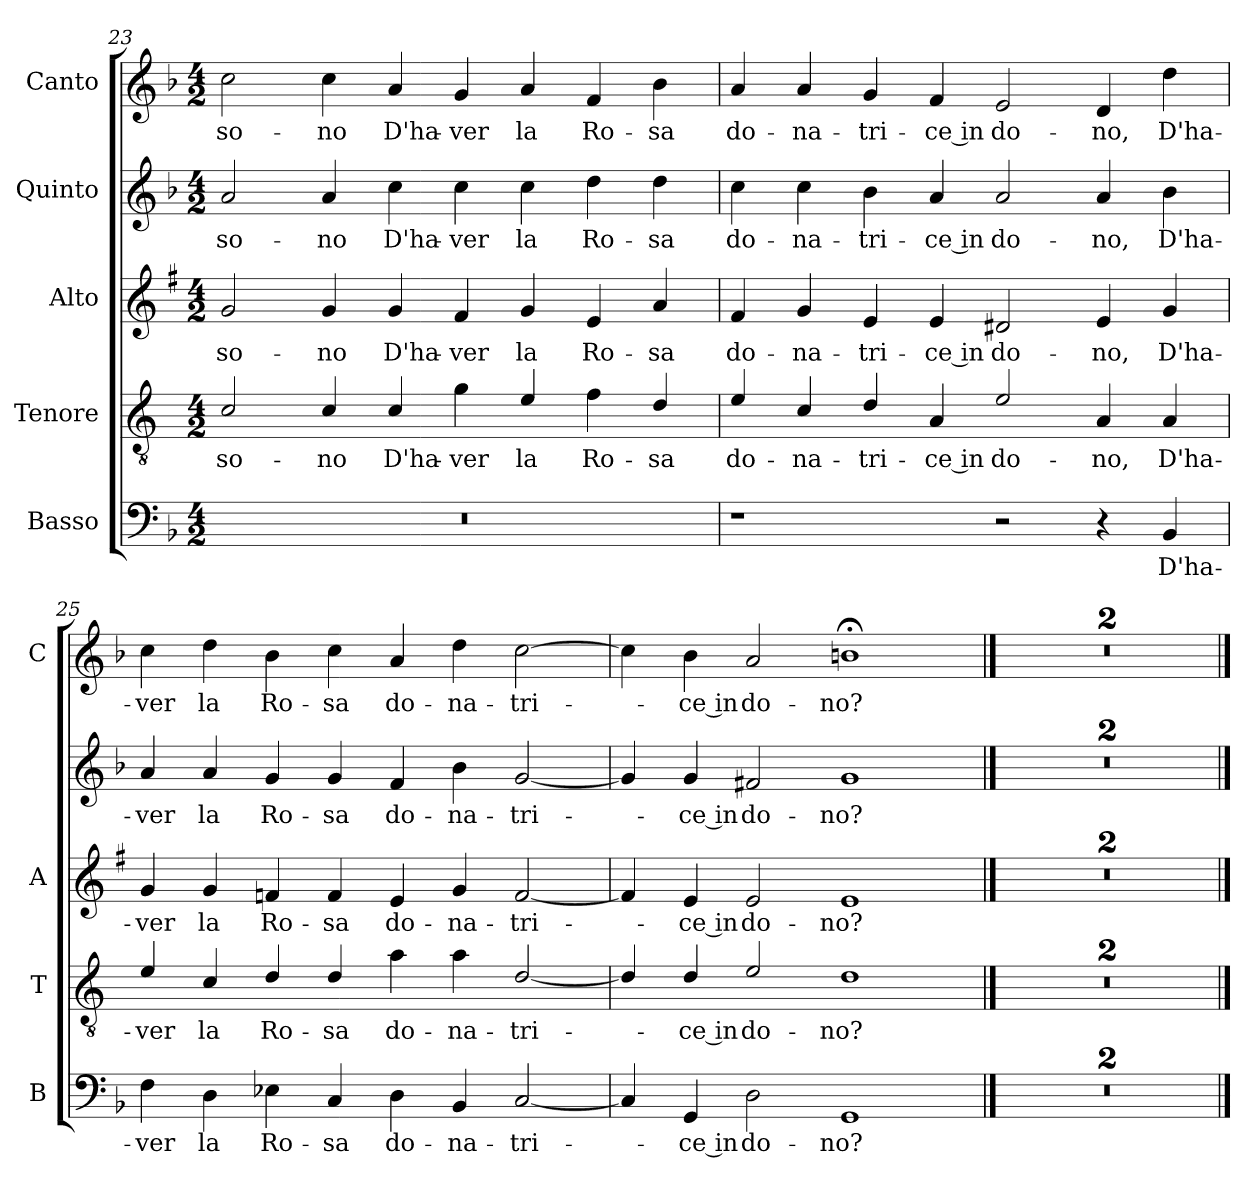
**kern	**text	**kern	**text	**kern	**text	**kern	**text	**kern	**text
*part5	*part5	*part4	*part4	*part3	*part3	*part2	*part2	*part1	*part1
*staff5	*staff5	*staff4	*staff4	*staff3	*staff3	*staff2	*staff2	*staff1	*staff1
*I"Basso	*	*I"Tenore	*	*I"Alto	*	*I"Quinto	*	*I"Canto	*
*I'B	*	*I'T	*	*I'A	*	*	*	*I'C	*
*clefF4	*	*clefGv2	*	*clefG2	*	*clefG2	*	*clefG2	*
*	*	*ITrd4c7	*	*ITrd1c2	*	*	*	*	*
*k[b-]	*	*k[b-]	*	*k[b-]	*	*k[b-]	*	*k[b-]	*
*F:	*	*F:	*	*F:	*	*F:	*	*F:	*
*M4/2	*	*M4/2	*	*M4/2	*	*M4/2	*	*M4/2	*
=23	=23	=23	=23	=23	=23	=23	=23	=23	=23
!	!	!	!LO:LY:b	!	!LO:LY:b	!	!LO:LY:b	!	!LO:LY:b
0r	.	2F/	so-	2f/	so-	2a/	so-	2cc\	so-
!	!	!	!LO:LY:b	!	!LO:LY:b	!	!LO:LY:b	!	!LO:LY:b
.	.	4F/	-no	4f/	-no	4a/	-no	4cc\	-no
!	!	!	!LO:LY:b	!	!LO:LY:b	!	!LO:LY:b	!	!LO:LY:b
.	.	4F/	D'ha-	4f/	D'ha-	4cc\	D'ha-	4a/	D'ha-
!	!	!	!LO:LY:b	!	!LO:LY:b	!	!LO:LY:b	!	!LO:LY:b
.	.	4c\	-ver	4e/	-ver	4cc\	-ver	4g/	-ver
!	!	!	!LO:LY:b	!	!LO:LY:b	!	!LO:LY:b	!	!LO:LY:b
.	.	4A/	la	4f/	la	4cc\	la	4a/	la
!	!	!	!LO:LY:b	!	!LO:LY:b	!	!LO:LY:b	!	!LO:LY:b
.	.	4B-\	Ro-	4d/	Ro-	4dd\	Ro-	4f/	Ro-
!	!	!	!LO:LY:b	!	!LO:LY:b	!	!LO:LY:b	!	!LO:LY:b
.	.	4G/	-sa	4g/	-sa	4dd\	-sa	4b-\	-sa
=24	=24	=24	=24	=24	=24	=24	=24	=24	=24
!	!	!	!LO:LY:b	!	!LO:LY:b	!	!LO:LY:b	!	!LO:LY:b
1r	.	4A/	do-	4e/	do-	4cc\	do-	4a/	do-
!	!	!	!LO:LY:b	!	!LO:LY:b	!	!LO:LY:b	!	!LO:LY:b
.	.	4F/	-na-	4f/	-na-	4cc\	-na-	4a/	-na-
!	!	!	!LO:LY:b	!	!LO:LY:b	!	!LO:LY:b	!	!LO:LY:b
.	.	4G/	-tri-	4d/	-tri-	4b-\	-tri-	4g/	-tri-
!	!	!	!LO:LY:b	!	!LO:LY:b	!	!LO:LY:b	!	!LO:LY:b
.	.	4D/	-ce in	4d/	-ce in	4a/	-ce in	4f/	-ce in
!	!	!	!LO:LY:b	!	!LO:LY:b	!	!LO:LY:b	!	!LO:LY:b
2r	.	2A/	do-	2c#X/	do-	2a/	do-	2e/	do-
!	!	!	!LO:LY:b	!	!LO:LY:b	!	!LO:LY:b	!	!LO:LY:b
4r	.	4D/	-no,	4d/	-no,	4a/	-no,	4d/	-no,
!	!LO:LY:b	!	!LO:LY:b	!	!LO:LY:b	!	!LO:LY:b	!	!LO:LY:b
4BB-/	D'ha-	4D/	D'ha-	4f/	D'ha-	4b-\	D'ha-	4dd\	D'ha-
!!LO:LB:g=z
=25	=25	=25	=25	=25	=25	=25	=25	=25	=25
!	!LO:LY:b	!	!LO:LY:b	!	!LO:LY:b	!	!LO:LY:b	!	!LO:LY:b
4F\	-ver	4A/	-ver	4f/	-ver	4a/	-ver	4cc\	-ver
!	!LO:LY:b	!	!LO:LY:b	!	!LO:LY:b	!	!LO:LY:b	!	!LO:LY:b
4D\	la	4F/	la	4f/	la	4a/	la	4dd\	la
!	!LO:LY:b	!	!LO:LY:b	!	!LO:LY:b	!	!LO:LY:b	!	!LO:LY:b
4E-X\	Ro-	4G/	Ro-	4e-X/	Ro-	4g/	Ro-	4b-\	Ro-
!	!LO:LY:b	!	!LO:LY:b	!	!LO:LY:b	!	!LO:LY:b	!	!LO:LY:b
4C/	-sa	4G/	-sa	4e-/	-sa	4g/	-sa	4cc\	-sa
!	!LO:LY:b	!	!LO:LY:b	!	!LO:LY:b	!	!LO:LY:b	!	!LO:LY:b
4D\	do-	4d\	do-	4d/	do-	4f/	do-	4a/	do-
!	!LO:LY:b	!	!LO:LY:b	!	!LO:LY:b	!	!LO:LY:b	!	!LO:LY:b
4BB-/	-na-	4d\	-na-	4f/	-na-	4b-\	-na-	4dd\	-na-
!	!LO:LY:b	!	!LO:LY:b	!	!LO:LY:b	!	!LO:LY:b	!	!LO:LY:b
[2C/	-tri-	[2G/	-tri-	[2e-/	-tri-	[2g/	-tri-	[2cc\	-tri-
=26	=26	=26	=26	=26	=26	=26	=26	=26	=26
4C/]	.	4G/]	.	4e-/]	.	4g/]	.	4cc\]	.
!	!LO:LY:b	!	!LO:LY:b	!	!LO:LY:b	!	!LO:LY:b	!	!LO:LY:b
4GG/	-ce in	4G/	-ce in	4d/	-ce in	4g/	-ce in	4b-\	-ce in
!	!LO:LY:b	!	!LO:LY:b	!	!LO:LY:b	!	!LO:LY:b	!	!LO:LY:b
2D\	do-	2A/	do-	2d/	do-	2f#X/	do-	2a/	do-
!	!LO:LY:b	!	!LO:LY:b	!	!LO:LY:b	!	!LO:LY:b	!	!LO:LY:b
1GG	-no?	1G	-no?	1d	-no?	1g	-no?	1bn;<	-no?
==27	==27	==27	==27	==27	==27	==27	==27	==27	==27
0r	.	0r	.	0r	.	0r	.	0r	.
=28	=28	=28	=28	=28	=28	=28	=28	=28	=28
0r	.	0r	.	0r	.	0r	.	0r	.
==	==	==	==	==	==	==	==	==	==
*-	*-	*-	*-	*-	*-	*-	*-	*-	*-
